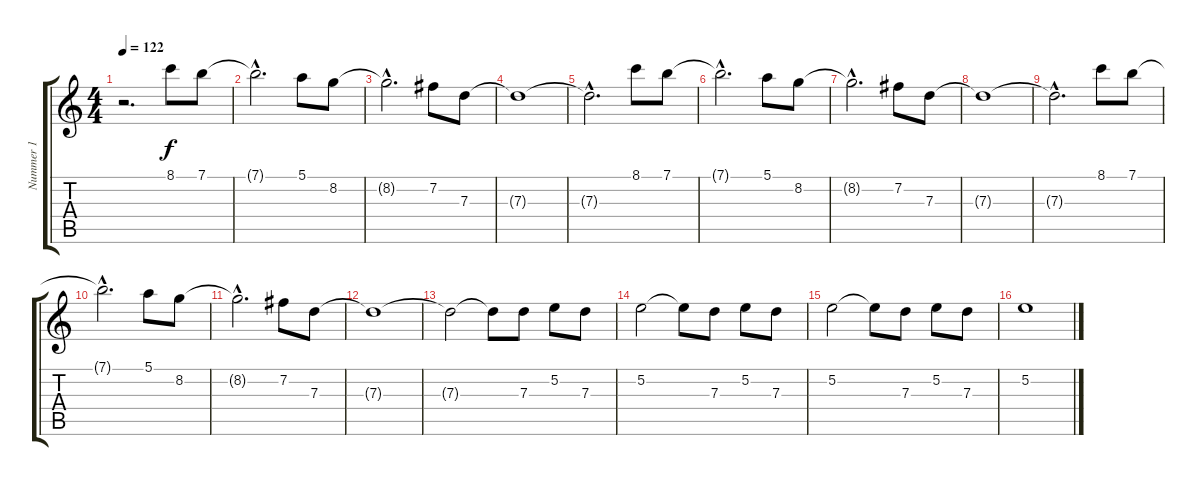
\track ("Nummer 1" "Nummer 1") {instrument electricguitarclean}
\staff {score tabs}
\tuning (E4 B3 G3 D3 A2 E2) {hide}
\ts (4 4)
\tempo 122
\clef g2
\ks c
r.2{d dy f} 8.1.8 7.1.8 |
7.1{hac t}.2{d} 5.1.8 8.2.8 |
8.2{hac t}.2{d} 7.2.8 7.3.8 |
7.3{t}.1 |
7.3{hac t}.2{d} 8.1.8 7.1.8 |
7.1{hac t}.2{d} 5.1.8 8.2.8 |
8.2{hac t}.2{d} 7.2.8 7.3.8 |
7.3{t}.1 |
7.3{hac t}.2{d} 8.1.8 7.1.8 |
7.1{hac t}.2{d} 5.1.8 8.2.8 |
8.2{hac t}.2{d} 7.2.8 7.3.8 |
7.3{t}.1 |
7.3{t}.2 7.3{t}.8 7.3.8 5.2.8 7.3.8 |
5.2.2 5.2{t}.8 7.3.8 5.2.8 7.3.8 |
5.2.2 5.2{t}.8 7.3.8 5.2.8 7.3.8 |
5.2.1
